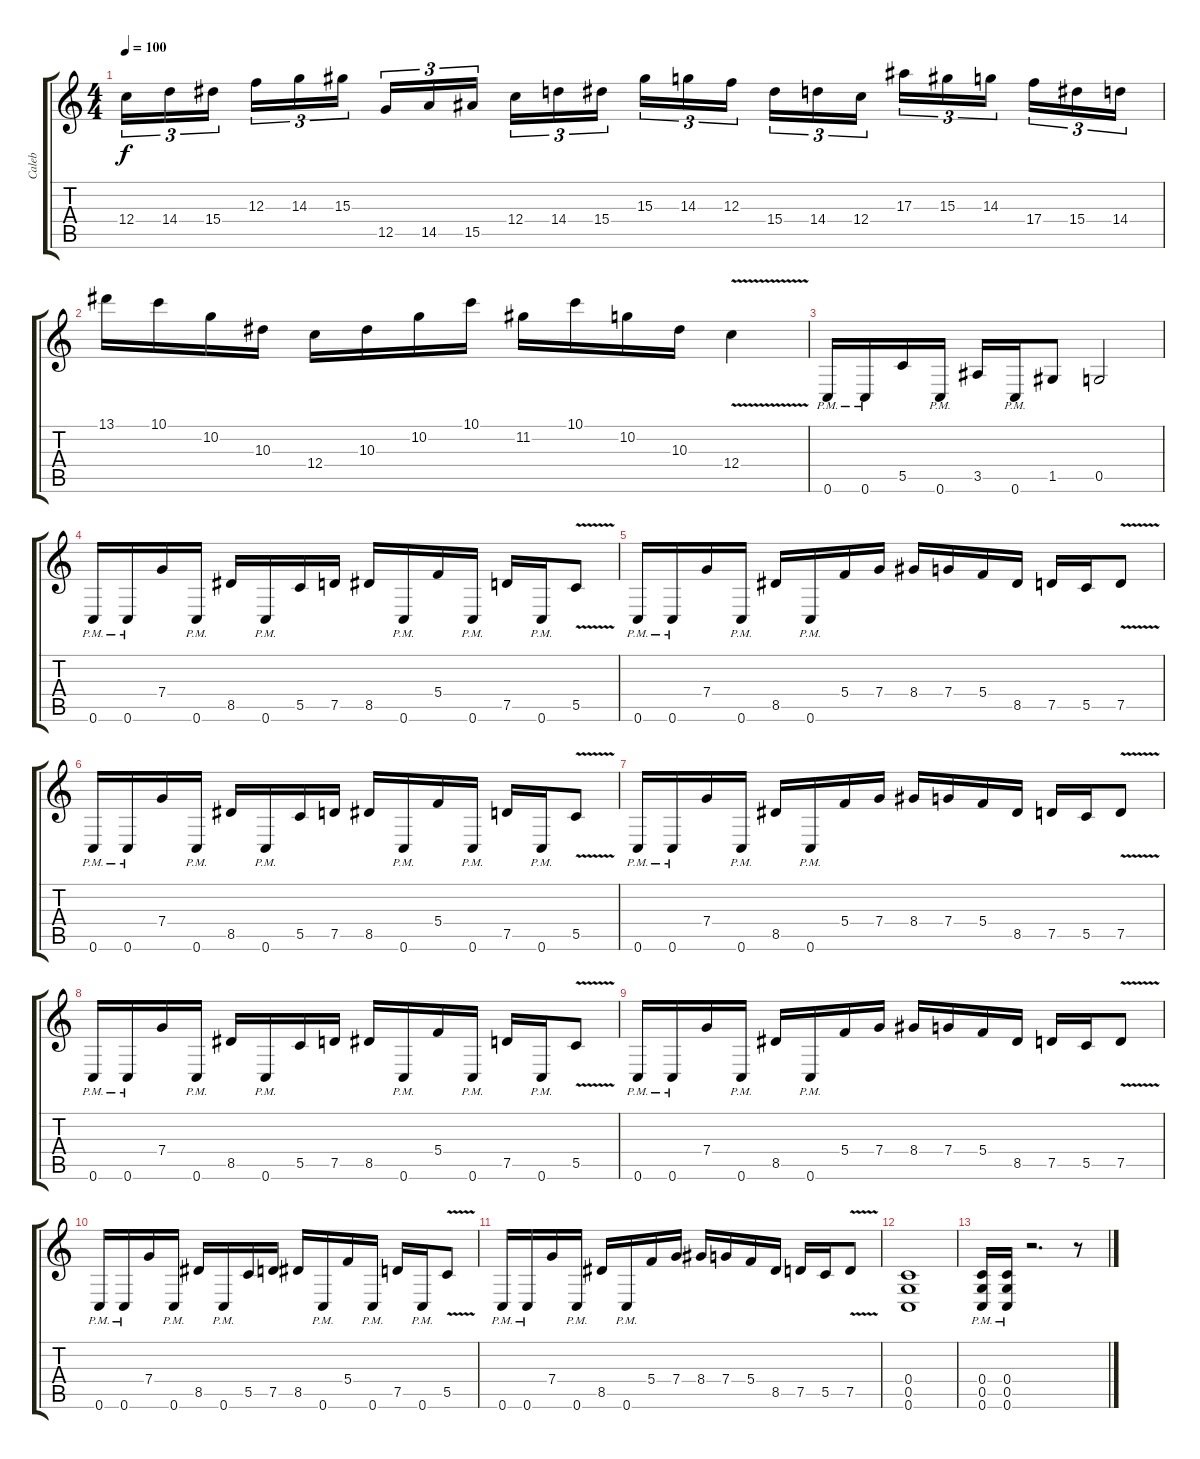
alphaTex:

\track ("Caleb" "Caleb") {instrument distortionguitar}
\staff {score tabs}
\tuning (D4 A3 F3 C3 G2 C2) {hide}
\ts (4 4)
\tempo 100
\clef g2
\ks c
12.4.16{tu (3 2) dy f} 14.4.16{tu (3 2)} 15.4.16{tu (3 2) beam splitsecondary} 12.3.16{tu (3 2)} 14.3.16{tu (3 2)} 15.3.16{tu (3 2)} 12.5.16{tu (3 2)} 14.5.16{tu (3 2)} 15.5.16{tu (3 2) beam splitsecondary} 12.4.16{tu (3 2)} 14.4.16{tu (3 2)} 15.4.16{tu (3 2)} 15.3.16{tu (3 2)} 14.3.16{tu (3 2)} 12.3.16{tu (3 2) beam splitsecondary} 15.4.16{tu (3 2)} 14.4.16{tu (3 2)} 12.4.16{tu (3 2)} 17.3.16{tu (3 2)} 15.3.16{tu (3 2)} 14.3.16{tu (3 2) beam splitsecondary} 17.4.16{tu (3 2)} 15.4.16{tu (3 2)} 14.4.16{tu (3 2)} |
13.1.16 10.1.16 10.2.16 10.3.16 12.4.16 10.3.16 10.2.16 10.1.16 11.2.16 10.1.16 10.2.16 10.3.16 12.4{v}.4 |
0.6{pm}.16 0.6{pm}.16 5.5.16 0.6{pm}.16 3.5.16 0.6{pm}.16 1.5.8 0.5.2 |
0.6{pm}.16 0.6{pm}.16 7.4.16 0.6{pm}.16 8.5.16 0.6{pm}.16 5.5.16 7.5.16 8.5.16 0.6{pm}.16 5.4.16 0.6{pm}.16 7.5.16 0.6{pm}.16 5.5{v}.8 |
0.6{pm}.16 0.6{pm}.16 7.4.16 0.6{pm}.16 8.5.16 0.6{pm}.16 5.4.16 7.4.16 8.4.16 7.4.16 5.4.16 8.5.16 7.5.16 5.5.16 7.5{v}.8 |
0.6{pm}.16 0.6{pm}.16 7.4.16 0.6{pm}.16 8.5.16 0.6{pm}.16 5.5.16 7.5.16 8.5.16 0.6{pm}.16 5.4.16 0.6{pm}.16 7.5.16 0.6{pm}.16 5.5{v}.8 |
0.6{pm}.16 0.6{pm}.16 7.4.16 0.6{pm}.16 8.5.16 0.6{pm}.16 5.4.16 7.4.16 8.4.16 7.4.16 5.4.16 8.5.16 7.5.16 5.5.16 7.5{v}.8 |
0.6{pm}.16 0.6{pm}.16 7.4.16 0.6{pm}.16 8.5.16 0.6{pm}.16 5.5.16 7.5.16 8.5.16 0.6{pm}.16 5.4.16 0.6{pm}.16 7.5.16 0.6{pm}.16 5.5{v}.8 |
0.6{pm}.16 0.6{pm}.16 7.4.16 0.6{pm}.16 8.5.16 0.6{pm}.16 5.4.16 7.4.16 8.4.16 7.4.16 5.4.16 8.5.16 7.5.16 5.5.16 7.5{v}.8 |
0.6{pm}.16 0.6{pm}.16 7.4.16 0.6{pm}.16 8.5.16 0.6{pm}.16 5.5.16 7.5.16 8.5.16 0.6{pm}.16 5.4.16 0.6{pm}.16 7.5.16 0.6{pm}.16 5.5{v}.8 |
0.6{pm}.16 0.6{pm}.16 7.4.16 0.6{pm}.16 8.5.16 0.6{pm}.16 5.4.16 7.4.16 8.4.16 7.4.16 5.4.16 8.5.16 7.5.16 5.5.16 7.5{v}.8 |
(0.4 0.5 0.6).1 |
(0.4{pm} 0.5{pm} 0.6{pm}).16 (0.4{pm} 0.5{pm} 0.6{pm}).16 r.2{d} r.8
